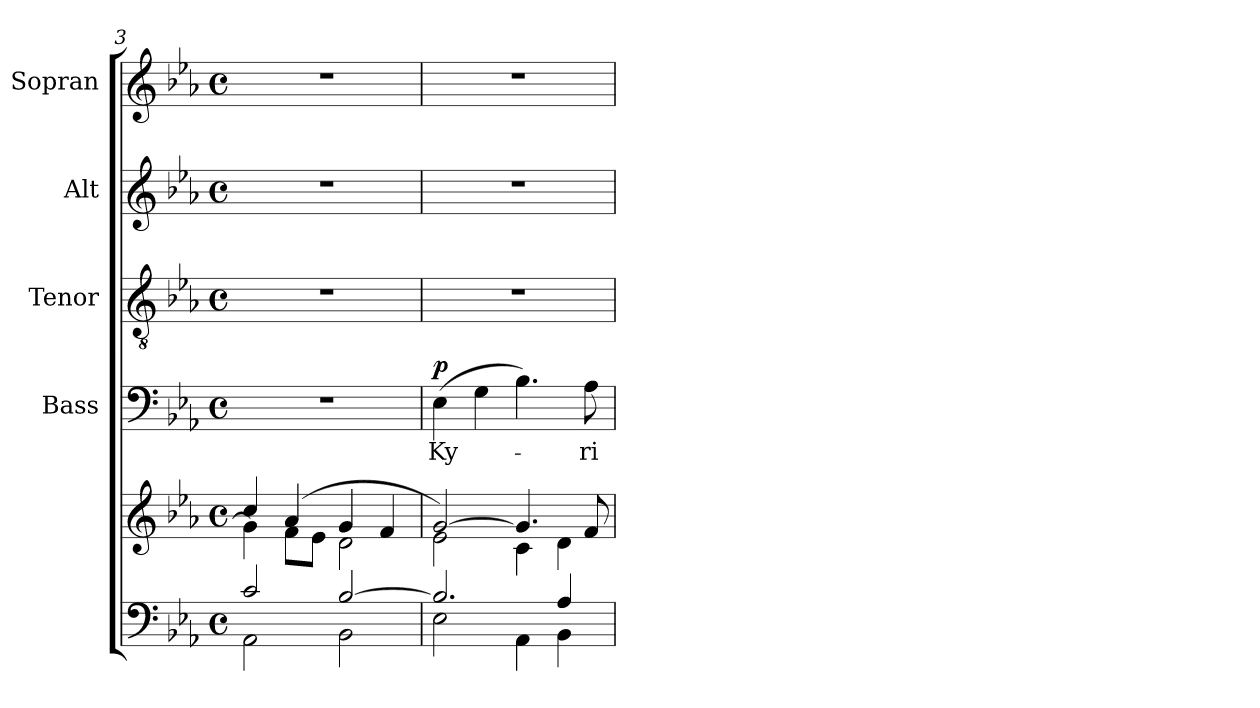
**kern	**kern	**kern	**text	**dynam	**kern	**kern	**kern
*part5	*part5	*part4	*part4	*part4	*part3	*part2	*part1
*staff6	*staff5	*staff4	*staff4	*staff4	*staff3	*staff2	*staff1
*	*	*I"Bass	*	*	*I"Tenor	*I"Alt	*I"Sopran
*	*	*I'B.	*	*	*I'T.	*I'A.	*I'S.
*clefF4	*clefG2	*clefF4	*	*	*clefGv2	*clefG2	*clefG2
*k[b-e-a-]	*k[b-e-a-]	*k[b-e-a-]	*	*	*k[b-e-a-]	*k[b-e-a-]	*k[b-e-a-]
*E-:	*E-:	*E-:	*	*	*E-:	*E-:	*E-:
*M4/4	*M4/4	*M4/4	*	*	*M4/4	*M4/4	*M4/4
*met(c)	*met(c)	*met(c)	*	*	*met(c)	*met(c)	*met(c)
=3	=3	=3	=3	=3	=3	=3	=3
*^	*^	*	*	*	*	*	*
2c/	2AA-\	4cc/	4g\]	1r	.	.	1r	1r	1r
.	.	(4a-/	8f\L	.	.	.	.	.	.
.	.	.	8e-\J	.	.	.	.	.	.
[>2B-/	2BB-\	4g/	2d\	.	.	.	.	.	.
.	.	4f/	.	.	.	.	.	.	.
=4	=4	=4	=4	=4	=4	=4	=4	=4	=4
!	!	!	!	!	!LO:LY:b	!LO:DY:a	!	!	!
2.B-/]	2E-\	[>2g/)	2e-\	(>4E-\	Ky-	p	1r	1r	1r
.	.	.	.	4G\	.	.	.	.	.
.	4AA-\	4.g/]	4c\	4.B-\)	.	.	.	.	.
4A-/	4BB-\	.	4d\	.	.	.	.	.	.
!	!	!	!	!	!LO:LY:b	!	!	!	!
.	.	8f/	.	8A-\	-ri-	.	.	.	.
*v	*v	*	*	*	*	*	*	*	*
*	*v	*v	*	*	*	*	*	*
=	=	=	=	=	=	=	=
*-	*-	*-	*-	*-	*-	*-	*-
